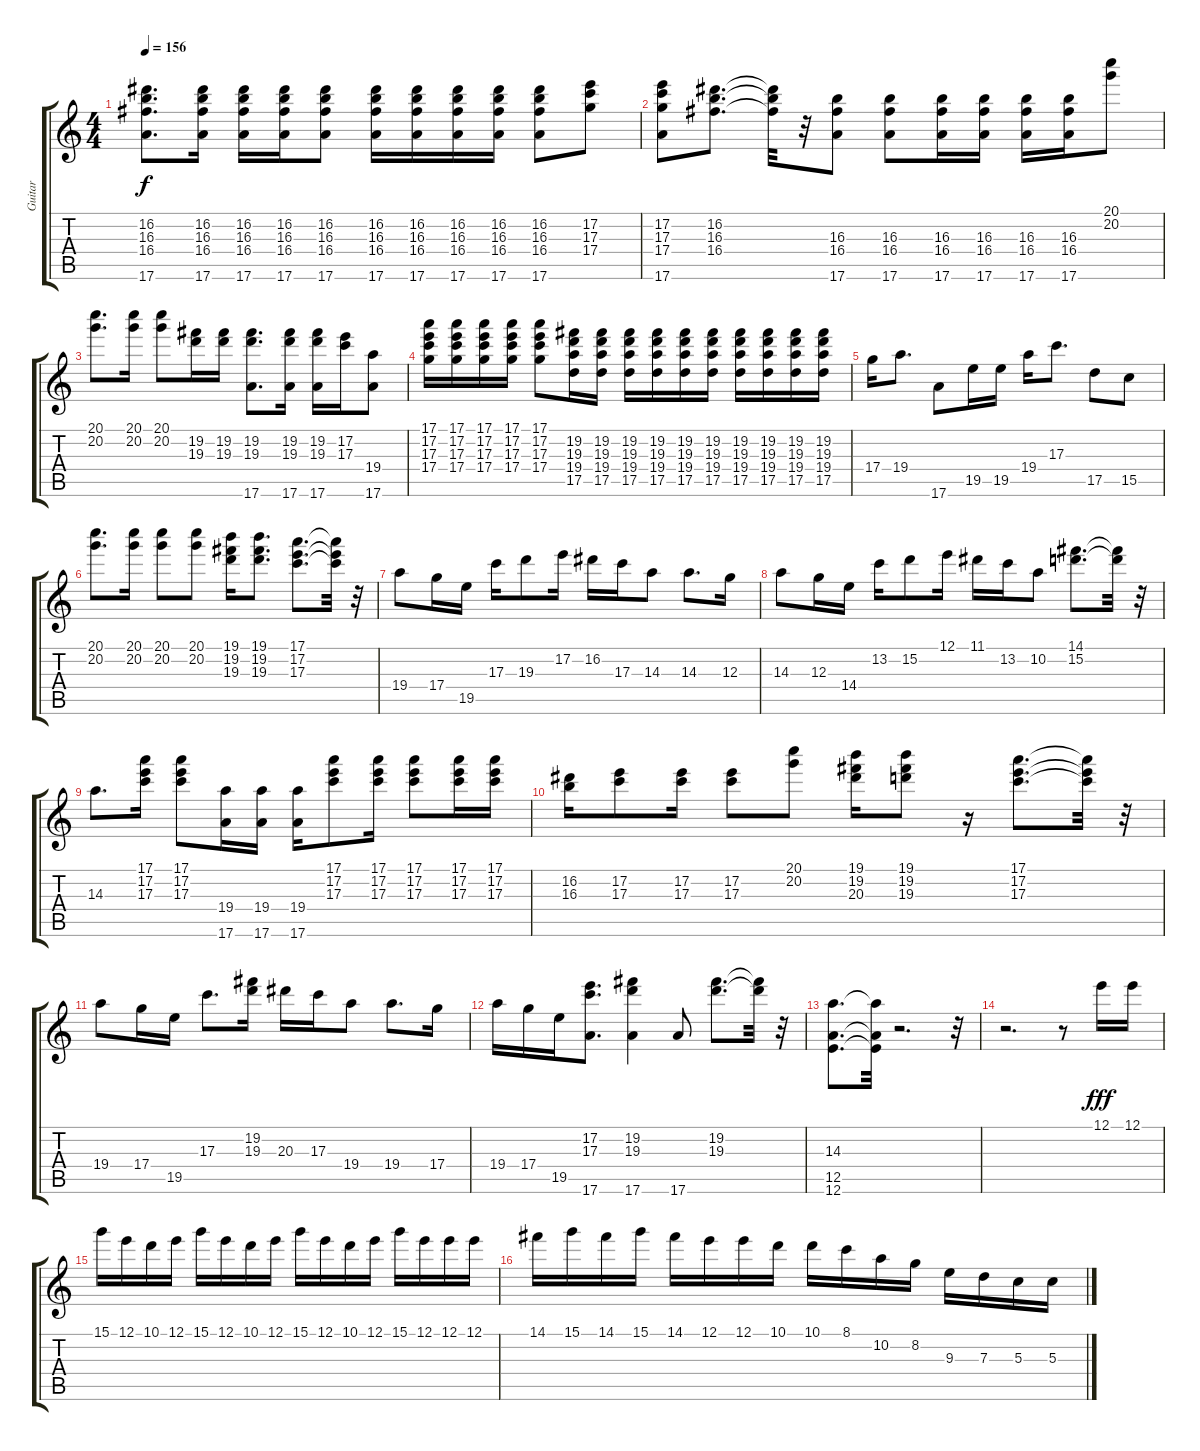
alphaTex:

\track ("Guitar" "Guitar") {instrument distortionguitar}
\staff {score tabs}
\tuning (E4 B3 G3 D3 A2 E2) {hide}
\ts (4 4)
\tempo 156
\clef g2
\ks c
(16.2 16.3 16.4 17.6).8{d dy f} (16.2 16.3 16.4 17.6).16{instrument electricguitarmuted} (16.2 16.3 16.4 17.6).16 (16.2 16.3 16.4 17.6).16 (16.2 16.3 16.4 17.6).8{instrument distortionguitar} (16.2 16.3 16.4 17.6).16{instrument electricguitarmuted} (16.2 16.3 16.4 17.6).16 (16.2 16.3 16.4 17.6).16 (16.2 16.3 16.4 17.6).16 (16.2 16.3 16.4 17.6).8{instrument distortionguitar} (17.2 17.3 17.4).8 |
(17.2 17.3 17.4 17.6).8 (16.2 16.3 16.4).8{d} (16.2{t} 16.3{t} 16.4{t}).32 r.32 (16.3 16.4 17.6).8 (16.3 16.4 17.6).8 (16.3 16.4 17.6).16 (16.3 16.4 17.6).16 (16.3 16.4 17.6).16 (16.3 16.4 17.6).16 (20.1 20.2).8 |
(20.1 20.2).8{d} (20.1 20.2).16 (20.1 20.2).8 (19.2 19.3).16 (19.2 19.3).16 (19.2 19.3 17.6).8{d} (19.2 19.3 17.6).16 (19.2 19.3 17.6).16 (17.2 17.3).16 (19.4 17.6).8 |
(17.1 17.2 17.3 17.4).16 (17.1 17.2 17.3 17.4).16 (17.1 17.2 17.3 17.4).16 (17.1 17.2 17.3 17.4).16 (17.1 17.2 17.3 17.4).8 (19.2 19.3 19.4 17.5).16 (19.2 19.3 19.4 17.5).16 (19.2 19.3 19.4 17.5).16 (19.2 19.3 19.4 17.5).16 (19.2 19.3 19.4 17.5).16 (19.2 19.3 19.4 17.5).16 (19.2 19.3 19.4 17.5).16 (19.2 19.3 19.4 17.5).16 (19.2 19.3 19.4 17.5).16 (19.2 19.3 19.4 17.5).16 |
17.4.16 19.4.8{d} 17.6.8 19.5.16 19.5.16 19.4.16 17.3.8{d} 17.5.8 15.5.8 |
(20.1 20.2).8{d} (20.1 20.2).16 (20.1 20.2).8 (20.1 20.2).8 (19.1 19.2 19.3).16 (19.1 19.2 19.3).8{d} (17.1 17.2 17.3).8{d} (17.1{t} 17.2{t} 17.3{t}).32 r.32 |
19.4.8 17.4.16 19.5.16 17.3.16 19.3.8 17.2.16 16.2.16 17.3.16 14.3.8 14.3.8{d} 12.3.16 |
14.3.8 12.3.16 14.4.16 13.2.16 15.2.8 12.1.16 11.1.16 13.2.16 10.2.8 (14.1 15.2).8{d} (14.1{t} 15.2{t}).32 r.32 |
14.3.8{d} (17.1 17.2 17.3).16 (17.1 17.2 17.3).8 (19.4 17.6).16 (19.4 17.6).16 (19.4 17.6).16 (17.1 17.2 17.3).8 (17.1 17.2 17.3).16 (17.1 17.2 17.3).8 (17.1 17.2 17.3).16{instrument electricguitarmuted} (17.1 17.2 17.3).16 |
(16.2 16.3).16{instrument distortionguitar} (17.2 17.3).8 (17.2 17.3).16 (17.2 17.3).8 (20.1 20.2).8 (19.1 19.2 20.3).16{instrument electricguitarmuted} (19.1 19.2 19.3).8{instrument distortionguitar} r.16 (17.1 17.2 17.3).8{d} (17.1{t} 17.2{t} 17.3{t}).32 r.32 |
19.4.8 17.4.16 19.5.16 17.3.8{d} (19.2 19.3).16 20.3.16 17.3.16 19.4.8 19.4.8{d} 17.4.16 |
19.4.16 17.4.16 19.5.16 (17.2 17.3 17.6).8{d} (19.2 19.3 17.6).4 17.6.8 (19.2 19.3).8{d} (19.2{t} 19.3{t}).32 r.32 |
(14.3 12.5 12.6).8{d} (14.3{t} 12.5{t} 12.6{t}).32 r.2{d} r.32 |
r.2{d} r.8 12.1.16{dy fff} 12.1.16 |
15.1.16 12.1.16 10.1.16 12.1.16 15.1.16 12.1.16 10.1.16 12.1.16 15.1.16 12.1.16 10.1.16 12.1.16 15.1.16 12.1.16 12.1.16 12.1.16 |
14.1.16 15.1.16 14.1.16 15.1.16 14.1.16 12.1.16 12.1.16 10.1.16 10.1.16 8.1.16 10.2.16 8.2.16 9.3.16 7.3.16 5.3.16 5.3.16
